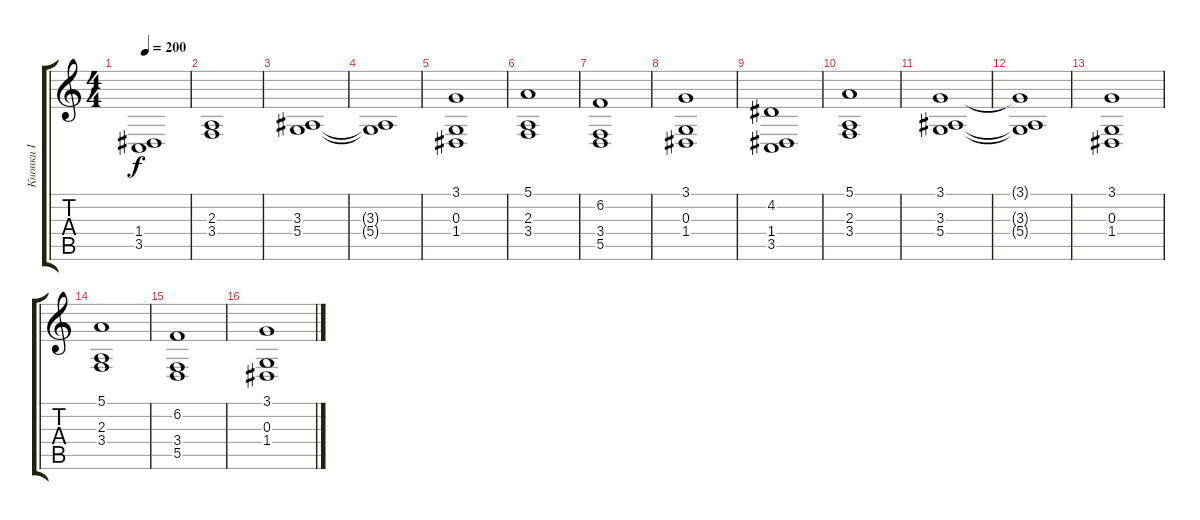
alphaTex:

\track ("Кнопки I" "Кнопки I") {instrument tremolostrings}
\staff {score tabs}
\tuning (E4 B3 G3 D3 A2 E2) {hide}
\ts (4 4)
\tempo 200
\clef g2
\ks c
(1.4 3.5).1{dy f} |
(2.3 3.4).1 |
(3.3 5.4).1 |
(3.3{t} 5.4{t}).1 |
(3.1 0.3 1.4).1 |
(5.1 2.3 3.4).1 |
(6.2 3.4 5.5).1 |
(3.1 0.3 1.4).1 |
(4.2 1.4 3.5).1 |
(5.1 2.3 3.4).1 |
(3.1 3.3 5.4).1 |
(3.1{t} 3.3{t} 5.4{t}).1 |
(3.1 0.3 1.4).1 |
(5.1 2.3 3.4).1 |
(6.2 3.4 5.5).1 |
(3.1 0.3 1.4).1
